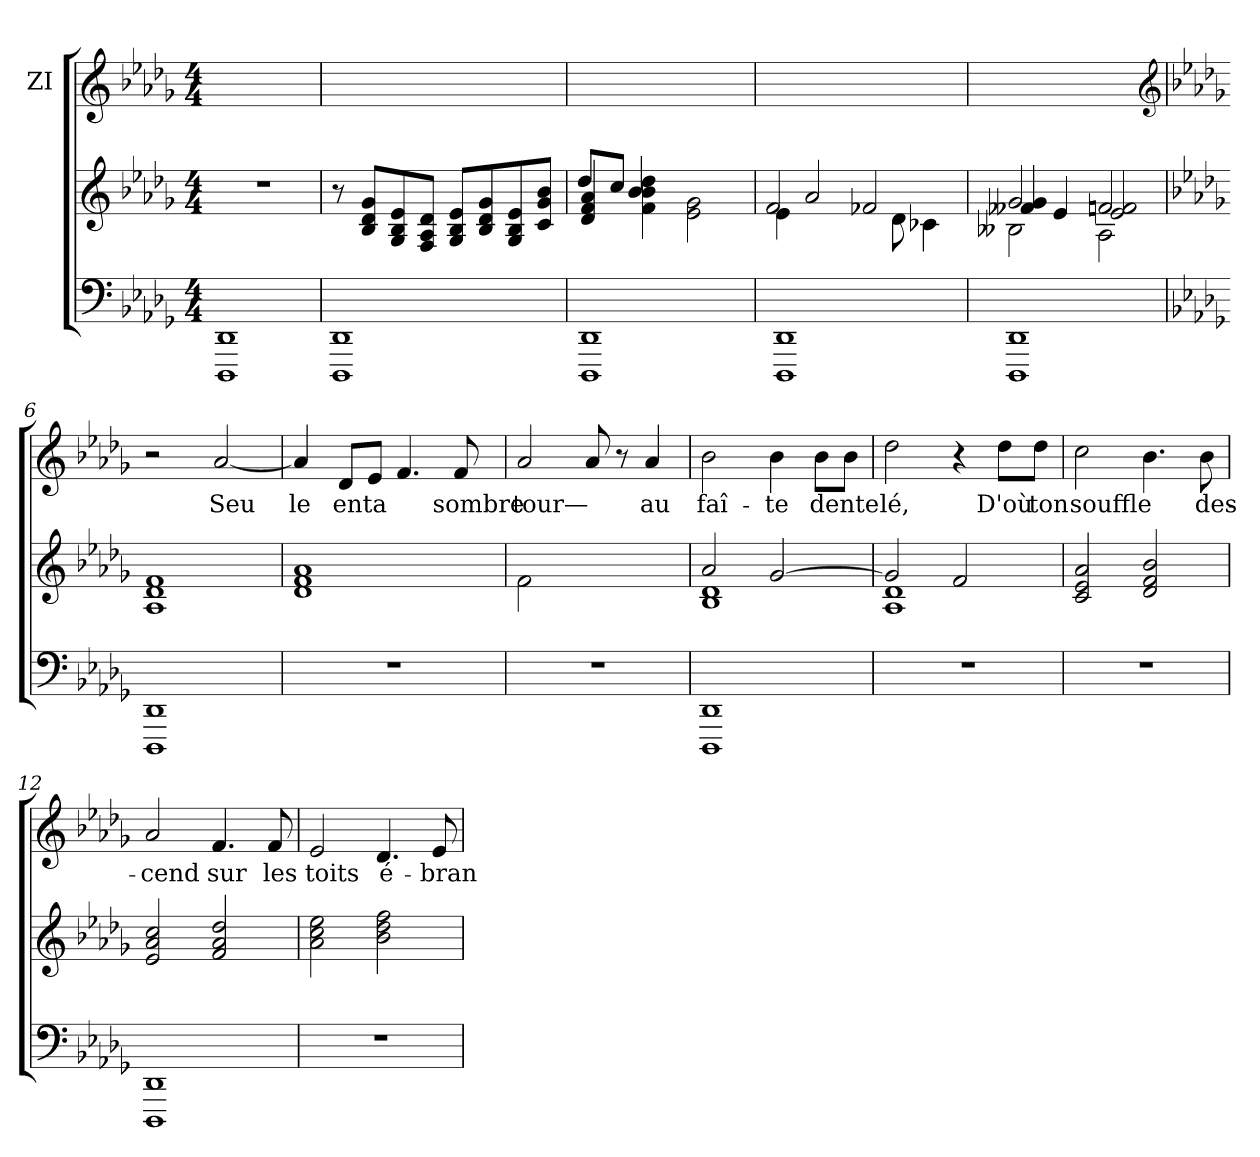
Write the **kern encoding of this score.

**kern	**kern	**kern	**text
*part3	*part2	*part1	*part1
*staff3	*staff2	*staff1	*staff1
*	*	*I"ZI	*
*clefF4	*clefG2	*clefG2	*
*k[b-e-a-d-g-]	*k[b-e-a-d-g-]	*k[b-e-a-d-g-]	*
*M4/4	*M4/4	*M4/4	*
=1	=1	=1	=1
1DDD-i/ 1DD-i/	1r	1ryy	.
=2	=2	=2	=2
1DDD-i/ 1DD-i/	8r	1ryy	.
.	8g-j/ 8d-j/ 8B-j/L	.	.
.	8G-j/ 8e-j/ 8B-j/	.	.
.	8Fj/ 8d-j/ 8A-j/J	.	.
.	8G-j/ 8e-j/ 8B-j/L	.	.
.	8g-j/ 8d-j/ 8B-j/	.	.
.	8G-j/ 8e-j/ 8B-j/	.	.
.	8b-j/ 8g-j/ 8cj/J	.	.
=3	=3	=3	=3
*	*^	*	*
1DDD-i/ 1DD-i/	4d-j/ 4a-j/ 4fj/	8dd-Z/L	1ryy	.
.	.	8ccZ/J	.	.
.	4fj\ 4dd-j\ 4b-j\	4b-Z/	.	.
.	2g-j\ 2e-j\	2ryy	.	.
=4	=4	=4	=4	=4
1DDD-i/ 1DD-i/	8e-j\J	2fZ/	1ryy	.
.	2a-j/	.	.	.
.	.	2f-XZ/	.	.
.	8d-j\	.	.	.
.	4c-Xj\	.	.	.
=5	=5	=5	=5	=5
*	*	*^	*	*
1DDD-i/ 1DD-i/	2g-j/	4g-Z/ 4f--XZ/	2B--XV\	1ryy	.
.	.	4e-Z/	.	.	.
.	2fnj/	2fnZ/ 2e-Z/	2A-V\	.	.
*	*v	*v	*v	*	*
*	*	*clefG2	*
!!LO:LB:g=z
=6	=6	=6	=6
*k[b-e-a-d-g-]	*k[b-e-a-d-g-]	*k[b-e-a-d-g-]	*
1DDD-i/ 1DD-i/	1A-j/ 1fj/ 1d-j/	2r	.
.	.	[2a-j/	Seu
=7	=7	=7	=7
1r	1d-j/ 1a-j/ 1fj/	4a-j/]	le
.	.	8d-j/L	en
.	.	8e-j/J	ta
.	.	4.fj/	.
.	.	8fj/	sombre
=8	=8	=8	=8
1r	2fj\	2a-j/	tour—
.	2ryy	8a-j/	.
.	.	8r	.
.	.	4a-j/	au
=9	=9	=9	=9
*	*^	*	*
1DDD-i/ 1DD-i/	2a-j/	1B-Z/ 1d-Z/	2b-j\	faî-
.	[2g-j/	.	4b-j\	te
.	.	.	8b-j\L	dente
.	.	.	8b-j\J	--
=10	=10	=10	=10	=10
1r	2g-j/]	1A-Z/ 1d-Z/	2dd-j\	lé,
.	2fj/	.	4r	.
.	.	.	8dd-j\L	D'où
.	.	.	8dd-j\J	ton
*	*v	*v	*	*
=11	=11	=11	=11
1r	2a-j/ 2e-j/ 2cj/	2ccj\	souffle
.	2b-j/ 2fj/ 2d-j/	4.b-j\	.
.	.	8b-j\	des-
!!LO:LB:g=z
=12	=12	=12	=12
1DDD-i/ 1DD-i/	2ccj/ 2a-j/ 2e-j/	2a-j/	cend
.	2dd-j/ 2a-j/ 2fj/	4.fj/	sur
.	.	8fj/	les
=13	=13	=13	=13
1r	2a-j\ 2ccj\ 2ee-j\	2e-j/	toits
.	2b-j\ 2dd-j\ 2ffj\	4.d-j/	é-
.	.	8e-j/	bran-
=	=	=	=
*-	*-	*-	*-
